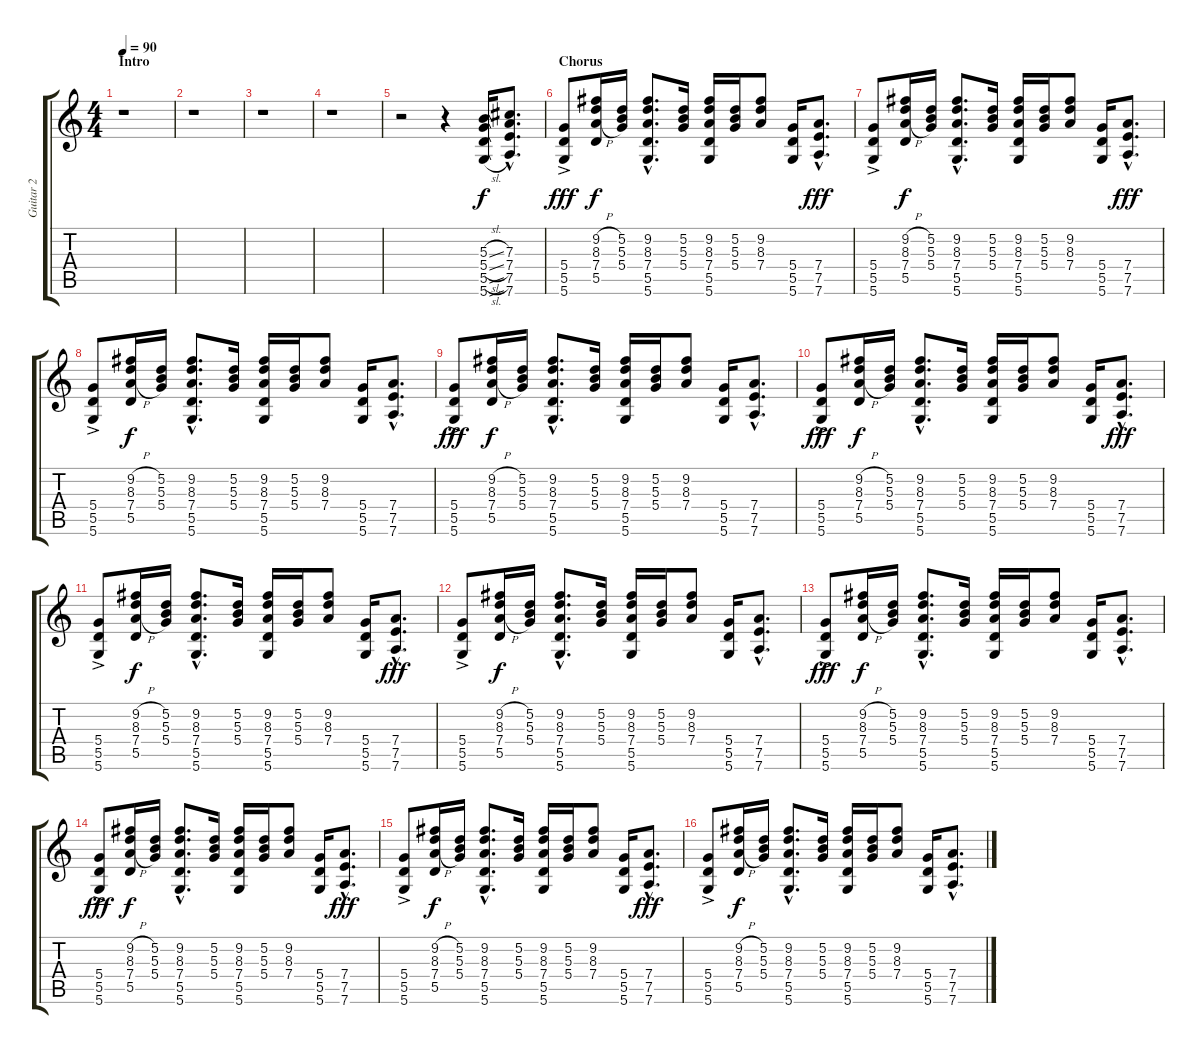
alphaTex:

\track ("Guitar 2" "Guitar 2") {instrument distortionguitar}
\staff {score tabs}
\tuning (D4 A3 Gb3 D3 A2 D2) {hide}
\ts (4 4)
\section ("" "Intro")
\tempo 90
\clef g2
\ks c
r.1{dy f instrument distortionguitar} |
r.1 |
r.1 |
r.1 |
r.2 r.4 (5.3{sl} 5.4{sl} 5.5{sl} 5.6{sl}).16 (7.3{hac} 7.4{hac} 7.5{hac} 7.6{hac}).8{d} |
\section ("" "Chorus")
(5.4{ac} 5.5{ac} 5.6{ac}).8{dy fff} (9.2{h} 8.3{h} 7.4{h} 5.5).16{dy f} (5.2 5.3 5.4).16 (9.2{hac} 8.3{hac} 7.4{hac} 5.5{hac} 5.6{hac}).8{d} (5.2 5.3 5.4).16 (9.2 8.3 7.4 5.5 5.6).16 (5.2 5.3 5.4).16 (9.2 8.3 7.4).8 (5.4 5.5 5.6).16 (7.4{hac} 7.5{hac} 7.6{hac}).8{d dy fff} |
(5.4{ac} 5.5{ac} 5.6{ac}).8 (9.2{h} 8.3{h} 7.4{h} 5.5).16{dy f} (5.2 5.3 5.4).16 (9.2{hac} 8.3{hac} 7.4{hac} 5.5{hac} 5.6{hac}).8{d} (5.2 5.3 5.4).16 (9.2 8.3 7.4 5.5 5.6).16 (5.2 5.3 5.4).16 (9.2 8.3 7.4).8 (5.4 5.5 5.6).16 (7.4{hac} 7.5{hac} 7.6{hac}).8{d dy fff} |
(5.4{ac} 5.5{ac} 5.6{ac}).8 (9.2{h} 8.3{h} 7.4{h} 5.5).16{dy f} (5.2 5.3 5.4).16 (9.2{hac} 8.3{hac} 7.4{hac} 5.5{hac} 5.6{hac}).8{d} (5.2 5.3 5.4).16 (9.2 8.3 7.4 5.5 5.6).16 (5.2 5.3 5.4).16 (9.2 8.3 7.4).8 (5.4 5.5 5.6).16 (7.4{hac} 7.5{hac} 7.6{hac}).8{d} |
(5.4{ac} 5.5{ac} 5.6{ac}).8{dy fff} (9.2{h} 8.3{h} 7.4{h} 5.5).16{dy f} (5.2 5.3 5.4).16 (9.2{hac} 8.3{hac} 7.4{hac} 5.5{hac} 5.6{hac}).8{d} (5.2 5.3 5.4).16 (9.2 8.3 7.4 5.5 5.6).16 (5.2 5.3 5.4).16 (9.2 8.3 7.4).8 (5.4 5.5 5.6).16 (7.4{hac} 7.5{hac} 7.6{hac}).8{d} |
(5.4{ac} 5.5{ac} 5.6{ac}).8{dy fff} (9.2{h} 8.3{h} 7.4{h} 5.5).16{dy f} (5.2 5.3 5.4).16 (9.2{hac} 8.3{hac} 7.4{hac} 5.5{hac} 5.6{hac}).8{d} (5.2 5.3 5.4).16 (9.2 8.3 7.4 5.5 5.6).16 (5.2 5.3 5.4).16 (9.2 8.3 7.4).8 (5.4 5.5 5.6).16 (7.4{hac} 7.5{hac} 7.6{hac}).8{d dy fff} |
(5.4{ac} 5.5{ac} 5.6{ac}).8 (9.2{h} 8.3{h} 7.4{h} 5.5).16{dy f} (5.2 5.3 5.4).16 (9.2{hac} 8.3{hac} 7.4{hac} 5.5{hac} 5.6{hac}).8{d} (5.2 5.3 5.4).16 (9.2 8.3 7.4 5.5 5.6).16 (5.2 5.3 5.4).16 (9.2 8.3 7.4).8 (5.4 5.5 5.6).16 (7.4{hac} 7.5{hac} 7.6{hac}).8{d dy fff} |
(5.4{ac} 5.5{ac} 5.6{ac}).8 (9.2{h} 8.3{h} 7.4{h} 5.5).16{dy f} (5.2 5.3 5.4).16 (9.2{hac} 8.3{hac} 7.4{hac} 5.5{hac} 5.6{hac}).8{d} (5.2 5.3 5.4).16 (9.2 8.3 7.4 5.5 5.6).16 (5.2 5.3 5.4).16 (9.2 8.3 7.4).8 (5.4 5.5 5.6).16 (7.4{hac} 7.5{hac} 7.6{hac}).8{d} |
(5.4{ac} 5.5{ac} 5.6{ac}).8{dy fff} (9.2{h} 8.3{h} 7.4{h} 5.5).16{dy f} (5.2 5.3 5.4).16 (9.2{hac} 8.3{hac} 7.4{hac} 5.5{hac} 5.6{hac}).8{d} (5.2 5.3 5.4).16 (9.2 8.3 7.4 5.5 5.6).16 (5.2 5.3 5.4).16 (9.2 8.3 7.4).8 (5.4 5.5 5.6).16 (7.4{hac} 7.5{hac} 7.6{hac}).8{d} |
(5.4{ac} 5.5{ac} 5.6{ac}).8{dy fff} (9.2{h} 8.3{h} 7.4{h} 5.5).16{dy f} (5.2 5.3 5.4).16 (9.2{hac} 8.3{hac} 7.4{hac} 5.5{hac} 5.6{hac}).8{d} (5.2 5.3 5.4).16 (9.2 8.3 7.4 5.5 5.6).16 (5.2 5.3 5.4).16 (9.2 8.3 7.4).8 (5.4 5.5 5.6).16 (7.4{hac} 7.5{hac} 7.6{hac}).8{d dy fff} |
(5.4{ac} 5.5{ac} 5.6{ac}).8 (9.2{h} 8.3{h} 7.4{h} 5.5).16{dy f} (5.2 5.3 5.4).16 (9.2{hac} 8.3{hac} 7.4{hac} 5.5{hac} 5.6{hac}).8{d} (5.2 5.3 5.4).16 (9.2 8.3 7.4 5.5 5.6).16 (5.2 5.3 5.4).16 (9.2 8.3 7.4).8 (5.4 5.5 5.6).16 (7.4{hac} 7.5{hac} 7.6{hac}).8{d dy fff} |
(5.4{ac} 5.5{ac} 5.6{ac}).8 (9.2{h} 8.3{h} 7.4{h} 5.5).16{dy f} (5.2 5.3 5.4).16 (9.2{hac} 8.3{hac} 7.4{hac} 5.5{hac} 5.6{hac}).8{d} (5.2 5.3 5.4).16 (9.2 8.3 7.4 5.5 5.6).16 (5.2 5.3 5.4).16 (9.2 8.3 7.4).8 (5.4 5.5 5.6).16 (7.4{hac} 7.5{hac} 7.6{hac}).8{d}
